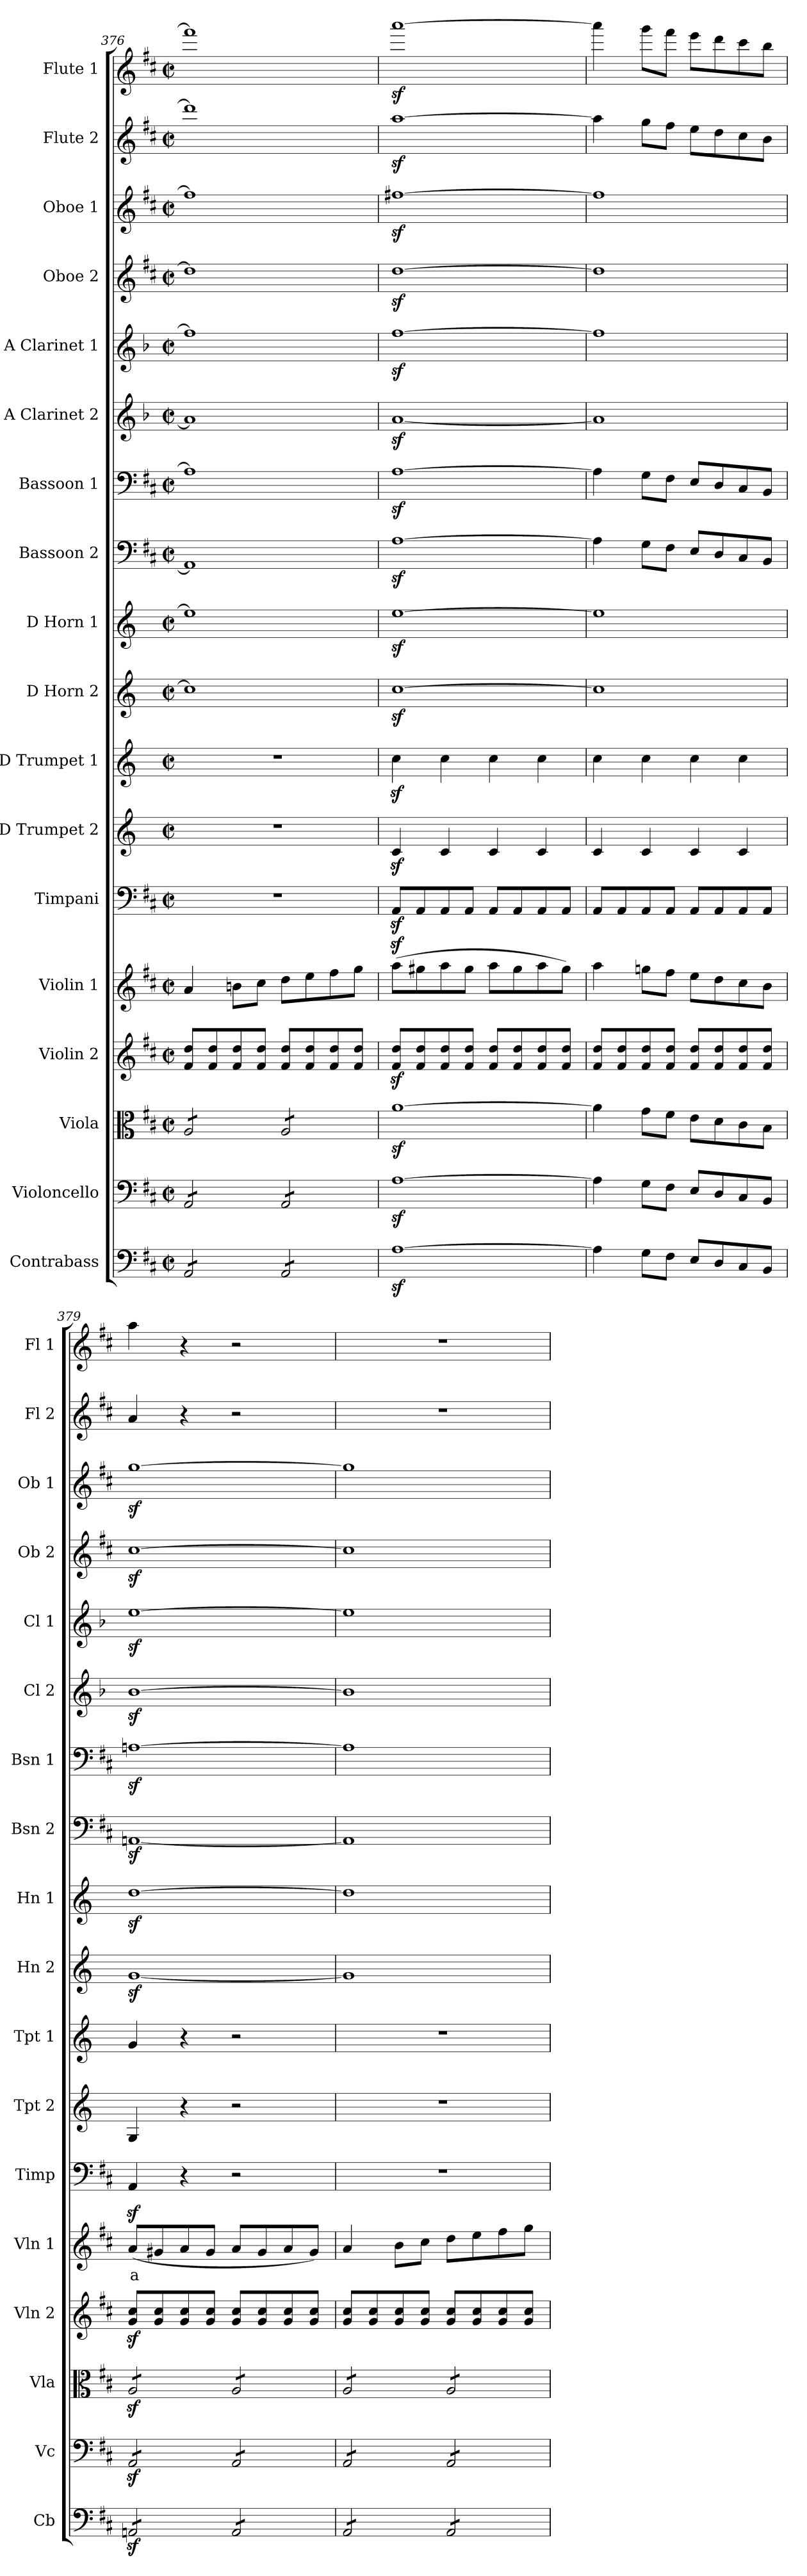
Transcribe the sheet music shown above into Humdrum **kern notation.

**kern	**kern	**kern	**kern	**kern	**text	**kern	**kern	**kern	**kern	**kern	**kern	**kern	**kern	**kern	**kern	**kern	**kern	**kern
*part18	*part17	*part16	*part15	*part14	*part14	*part13	*part12	*part11	*part10	*part9	*part8	*part7	*part6	*part5	*part4	*part3	*part2	*part1
*staff18	*staff17	*staff16	*staff15	*staff14	*staff14	*staff13	*staff12	*staff11	*staff10	*staff9	*staff8	*staff7	*staff6	*staff5	*staff4	*staff3	*staff2	*staff1
*I"Contrabass	*I"Violoncello	*I"Viola	*I"Violin 2	*I"Violin 1	*	*I"Timpani	*I"D Trumpet 2	*I"D Trumpet 1	*I"D Horn 2	*I"D Horn 1	*I"Bassoon 2	*I"Bassoon 1	*I"A Clarinet 2	*I"A Clarinet 1	*I"Oboe 2	*I"Oboe 1	*I"Flute 2	*I"Flute 1
*I'Cb	*I'Vc	*I'Vla	*I'Vln 2	*I'Vln 1	*	*I'Timp	*I'Tpt 2	*I'Tpt 1	*I'Hn 2	*I'Hn 1	*I'Bsn 2	*I'Bsn 1	*I'Cl 2	*I'Cl 1	*I'Ob 2	*I'Ob 1	*I'Fl 2	*I'Fl 1
*clefF4	*clefF4	*clefC3	*clefG2	*clefG2	*	*clefF4	*clefG2	*clefG2	*clefG2	*clefG2	*clefF4	*clefF4	*clefG2	*clefG2	*clefG2	*clefG2	*clefG2	*clefG2
*ITrd7c12	*	*	*	*	*	*	*ITrd-1c-2	*ITrd-1c-2	*ITrd6c10	*ITrd6c10	*	*	*ITrd2c3	*ITrd2c3	*	*	*	*
*k[f#c#]	*k[f#c#]	*k[f#c#]	*k[f#c#]	*k[f#c#]	*	*k[f#c#]	*k[f#c#]	*k[f#c#]	*k[f#c#]	*k[f#c#]	*k[f#c#]	*k[f#c#]	*k[f#c#]	*k[f#c#]	*k[f#c#]	*k[f#c#]	*k[f#c#]	*k[f#c#]
*M2/2	*M2/2	*M2/2	*M2/2	*M2/2	*	*M2/2	*M2/2	*M2/2	*M2/2	*M2/2	*M2/2	*M2/2	*M2/2	*M2/2	*M2/2	*M2/2	*M2/2	*M2/2
*met(c|)	*met(c|)	*met(c|)	*met(c|)	*met(c|)	*	*met(c|)	*met(c|)	*met(c|)	*met(c|)	*met(c|)	*met(c|)	*met(c|)	*met(c|)	*met(c|)	*met(c|)	*met(c|)	*met(c|)	*met(c|)
=376	=376	=376	=376	=376	=376	=376	=376	=376	=376	=376	=376	=376	=376	=376	=376	=376	=376	=376
*tremolo	*	*	*	*	*	*	*	*	*	*	*	*	*	*	*	*	*	*
*	*tremolo	*	*	*	*	*	*	*	*	*	*	*	*	*	*	*	*	*
*	*	*tremolo	*	*	*	*	*	*	*	*	*	*	*	*	*	*	*	*
8AAA/L	8AA/L	8A/L	8f#/ 8dd/L	4a/	.	1r	1r	1r	1d]	1f#]	1AA]	1A]	1f#]	1dd]	1dd]	1ff#]	1ddd]	1fff#]
8AAA/	8AA/	8A/	8f#/ 8dd/	.	.	.	.	.	.	.	.	.	.	.	.	.	.	.
8AAA/	8AA/	8A/	8f#/ 8dd/	8bn\L	.	.	.	.	.	.	.	.	.	.	.	.	.	.
8AAA/J	8AA/J	8A/J	8f#/ 8dd/J	8cc#\J	.	.	.	.	.	.	.	.	.	.	.	.	.	.
8AAA/L	8AA/L	8A/L	8f#/ 8dd/L	8dd\L	.	.	.	.	.	.	.	.	.	.	.	.	.	.
8AAA/	8AA/	8A/	8f#/ 8dd/	8ee\	.	.	.	.	.	.	.	.	.	.	.	.	.	.
8AAA/	8AA/	8A/	8f#/ 8dd/	8ff#\	.	.	.	.	.	.	.	.	.	.	.	.	.	.
8AAA/J	8AA/J	8A/J	8f#/ 8dd/J	8gg\J	.	.	.	.	.	.	.	.	.	.	.	.	.	.
*	*	*Xtremolo	*	*	*	*	*	*	*	*	*	*	*	*	*	*	*	*
*	*Xtremolo	*	*	*	*	*	*	*	*	*	*	*	*	*	*	*	*	*
*Xtremolo	*	*	*	*	*	*	*	*	*	*	*	*	*	*	*	*	*	*
=377	=377	=377	=377	=377	=377	=377	=377	=377	=377	=377	=377	=377	=377	=377	=377	=377	=377	=377
[1AAz<	[1Az<	[1az<	8f#/z< 8dd/z<L	(8aaz<\L	.	8AAz</L	4dz</	4ddz<\	[1dz<	[1f#z<	[1Az<	[1Az<	[1f#z<	[1ddz<	[1ddz<	[1ff#Xz<	[1aaz<	[1aaaz<
.	.	.	8f#/ 8dd/	8gg#X\	.	8AA/	.	.	.	.	.	.	.	.	.	.	.	.
.	.	.	8f#/ 8dd/	8aa\	.	8AA/	4d/	4dd\	.	.	.	.	.	.	.	.	.	.
.	.	.	8f#/ 8dd/J	8gg#\J	.	8AA/J	.	.	.	.	.	.	.	.	.	.	.	.
.	.	.	8f#/ 8dd/L	8aa\L	.	8AA/L	4d/	4dd\	.	.	.	.	.	.	.	.	.	.
.	.	.	8f#/ 8dd/	8gg#\	.	8AA/	.	.	.	.	.	.	.	.	.	.	.	.
.	.	.	8f#/ 8dd/	8aa\	.	8AA/	4d/	4dd\	.	.	.	.	.	.	.	.	.	.
.	.	.	8f#/ 8dd/J	8gg#\J)	.	8AA/J	.	.	.	.	.	.	.	.	.	.	.	.
=378	=378	=378	=378	=378	=378	=378	=378	=378	=378	=378	=378	=378	=378	=378	=378	=378	=378	=378
4AA\]	4A\]	4a\]	8f#/ 8dd/L	4aa\	.	8AA/L	4d/	4dd\	1d]	1f#]	4A\]	4A\]	1f#]	1dd]	1dd]	1ff#]	4aa\]	4aaa\]
.	.	.	8f#/ 8dd/	.	.	8AA/	.	.	.	.	.	.	.	.	.	.	.	.
8GG\L	8G\L	8g\L	8f#/ 8dd/	8ggn\L	.	8AA/	4d/	4dd\	.	.	8G\L	8G\L	.	.	.	.	8gg\L	8ggg\L
8FF#\J	8F#\J	8f#\J	8f#/ 8dd/J	8ff#\J	.	8AA/J	.	.	.	.	8F#\J	8F#\J	.	.	.	.	8ff#\J	8fff#\J
8EE/L	8E/L	8e\L	8f#/ 8dd/L	8ee\L	.	8AA/L	4d/	4dd\	.	.	8E/L	8E/L	.	.	.	.	8ee\L	8eee\L
8DD/	8D/	8d\	8f#/ 8dd/	8dd\	.	8AA/	.	.	.	.	8D/	8D/	.	.	.	.	8dd\	8ddd\
8CC#/	8C#/	8c#\	8f#/ 8dd/	8cc#\	.	8AA/	4d/	4dd\	.	.	8C#/	8C#/	.	.	.	.	8cc#\	8ccc#\
8BBB/J	8BB/J	8B\J	8f#/ 8dd/J	8b\J	.	8AA/J	.	.	.	.	8BB/J	8BB/J	.	.	.	.	8b\J	8bb\J
=379	=379	=379	=379	=379	=379	=379	=379	=379	=379	=379	=379	=379	=379	=379	=379	=379	=379	=379
!	!	!	!	!	!LO:LY:b:color=#FF0000	!	!	!	!	!	!	!	!	!	!	!	!	!
*tremolo	*	*	*	*	*	*	*	*	*	*	*	*	*	*	*	*	*	*
*	*tremolo	*	*	*	*	*	*	*	*	*	*	*	*	*	*	*	*	*
*	*	*tremolo	*	*	*	*	*	*	*	*	*	*	*	*	*	*	*	*
8AAAnz</L	8AAz</L	8Az</L	8g/z< 8cc#/z<L	(8az</L	a	4AA/	4A/	4a/	[1Az<	[1ez<	[1AAnz<	[1Anz<	[1gz<	[1cc#z<	[1cc#z<	[1ggz<	4a/	4aa\
8AAAnz</	8AAz</	8Az</	8g/ 8cc#/	8g#X/	.	.	.	.	.	.	.	.	.	.	.	.	.	.
8AAAnz</	8AAz</	8Az</	8g/ 8cc#/	8a/	.	4r	4r	4r	.	.	.	.	.	.	.	.	4r	4r
8AAAnz</J	8AAz</J	8Az</J	8g/ 8cc#/J	8g#/J	.	.	.	.	.	.	.	.	.	.	.	.	.	.
8AAA/L	8AA/L	8A/L	8g/ 8cc#/L	8a/L	.	2r	2r	2r	.	.	.	.	.	.	.	.	2r	2r
8AAA/	8AA/	8A/	8g/ 8cc#/	8g#/	.	.	.	.	.	.	.	.	.	.	.	.	.	.
8AAA/	8AA/	8A/	8g/ 8cc#/	8a/	.	.	.	.	.	.	.	.	.	.	.	.	.	.
8AAA/J	8AA/J	8A/J	8g/ 8cc#/J	8g#/J)	.	.	.	.	.	.	.	.	.	.	.	.	.	.
=380	=380	=380	=380	=380	=380	=380	=380	=380	=380	=380	=380	=380	=380	=380	=380	=380	=380	=380
8AAA/L	8AA/L	8A/L	8g/ 8cc#/L	4a/	.	1r	1r	1r	1A]	1e]	1AA]	1A]	1g]	1cc#]	1cc#]	1gg]	1r	1r
8AAA/	8AA/	8A/	8g/ 8cc#/	.	.	.	.	.	.	.	.	.	.	.	.	.	.	.
8AAA/	8AA/	8A/	8g/ 8cc#/	8b\L	.	.	.	.	.	.	.	.	.	.	.	.	.	.
8AAA/J	8AA/J	8A/J	8g/ 8cc#/J	8cc#\J	.	.	.	.	.	.	.	.	.	.	.	.	.	.
8AAA/L	8AA/L	8A/L	8g/ 8cc#/L	8dd\L	.	.	.	.	.	.	.	.	.	.	.	.	.	.
8AAA/	8AA/	8A/	8g/ 8cc#/	8ee\	.	.	.	.	.	.	.	.	.	.	.	.	.	.
8AAA/	8AA/	8A/	8g/ 8cc#/	8ff#\	.	.	.	.	.	.	.	.	.	.	.	.	.	.
8AAA/J	8AA/J	8A/J	8g/ 8cc#/J	8gg\J	.	.	.	.	.	.	.	.	.	.	.	.	.	.
*	*	*Xtremolo	*	*	*	*	*	*	*	*	*	*	*	*	*	*	*	*
*	*Xtremolo	*	*	*	*	*	*	*	*	*	*	*	*	*	*	*	*	*
*Xtremolo	*	*	*	*	*	*	*	*	*	*	*	*	*	*	*	*	*	*
=	=	=	=	=	=	=	=	=	=	=	=	=	=	=	=	=	=	=
*-	*-	*-	*-	*-	*-	*-	*-	*-	*-	*-	*-	*-	*-	*-	*-	*-	*-	*-
